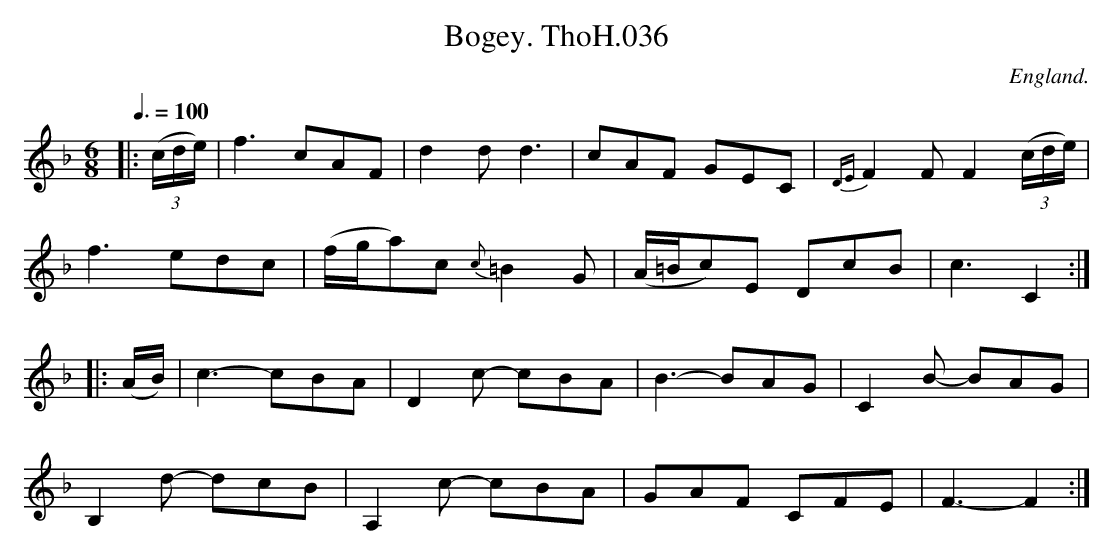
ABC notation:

X:1
T:Bogey. ThoH.036
Q:3/8=100
M:6/8
L:1/8
O:England.
K:F
|:((3c/d/e/)|f3cAF|d2dd3|cAF GEC|{DE}F2FF2((3c/d/e/)|
f3edc|(f/g/a)c{c}=B2G|(A/=B/c)E DcB|c3C2:|
|:(A/B/)|c3-cBA|D2c- cBA|B3-BAG|C2B- BAG|
B,2d- dcB|A,2c- cBA|GAF CFE|F3-F2:|
